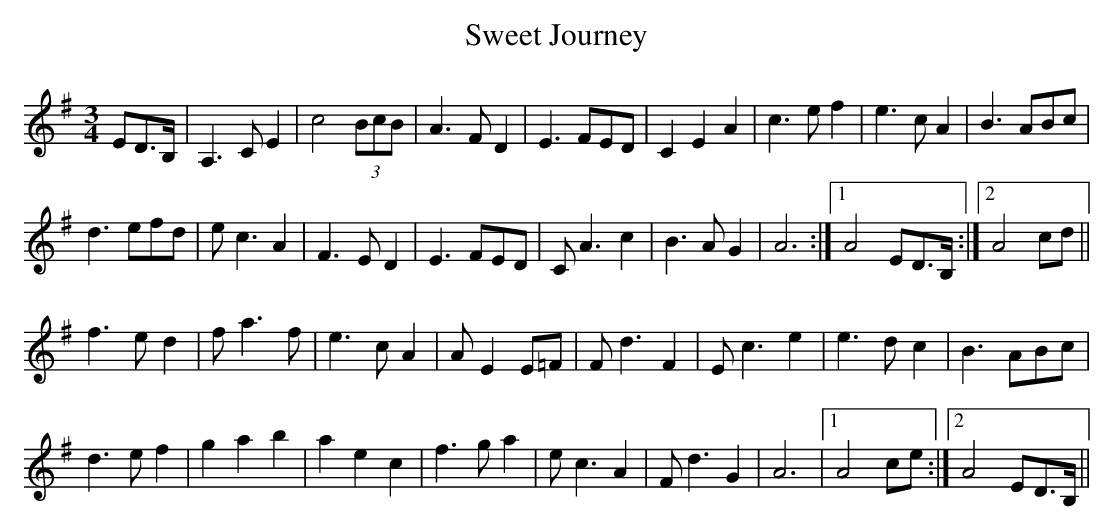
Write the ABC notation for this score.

X:1
T:Sweet Journey
M:3/4
L:1/8
K:ADor
ED>B,|A,3 C E2|c4 (3BcB|A3 F D2| E3 FED|\
C2 E2 A2|c3 e f2|e3 c A2| B3 ABc|
d3 efd|e c3 A2|F3 E D2| E3 FED|\
C A3 c2| B3 A G2|A6:|1 A4 ED>B, :|2 A4 cd||
f3 e d2|f a3 f|e3 c A2|A E2 E=F|\
F d3 F2| E c3 e2|e3 d c2|B3 ABc|
d3 e f2|g2 a2 b2|a2 e2 c2| f3 g a2|\
e c3 A2|F d3 G2|A6|1 A4 ce :|2 A4 ED>B, ||
